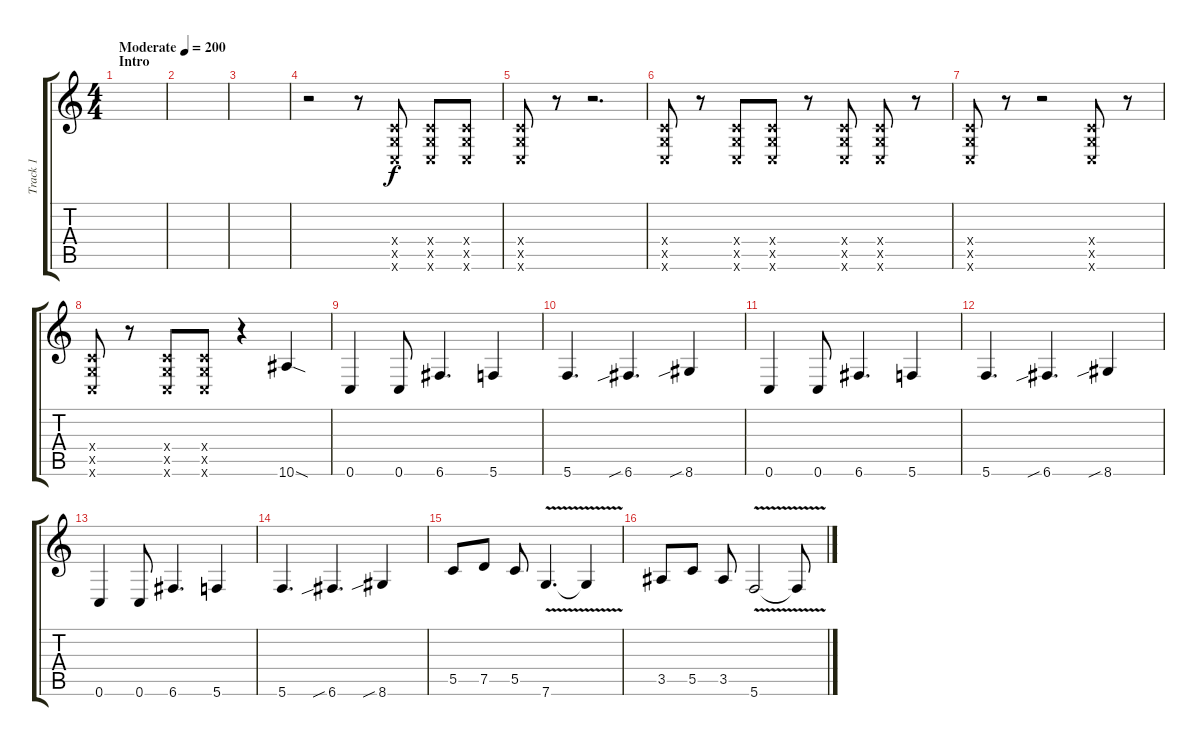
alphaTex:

\track ("Track 1" "Track 1") {instrument distortionguitar}
\staff {score tabs}
\tuning (D4 A3 F3 C3 G2 C2) {hide}
\ts (4 4)
\section ("" "Intro")
\tempo (200 "Moderate")
\clef g2
\ks c
|
|
|
r.2 r.8 (0.4{x} 0.5{x} 0.6{x}).8 (0.4{x} 0.5{x} 0.6{x}).8 (0.4{x} 0.5{x} 0.6{x}).8 |
(0.4{x} 0.5{x} 0.6{x}).8 r.8 r.2{d} |
(0.4{x} 0.5{x} 0.6{x}).8 r.8 (0.4{x} 0.5{x} 0.6{x}).8 (0.4{x} 0.5{x} 0.6{x}).8 r.8 (0.4{x} 0.5{x} 0.6{x}).8 (0.4{x} 0.5{x} 0.6{x}).8 r.8 |
(0.4{x} 0.5{x} 0.6{x}).8 r.8 r.2 (0.4{x} 0.5{x} 0.6{x}).8 r.8 |
(0.4{x} 0.5{x} 0.6{x}).8 r.8 (0.4{x} 0.5{x} 0.6{x}).8 (0.4{x} 0.5{x} 0.6{x}).8 r.4 10.6{sod}.4 |
0.6.4 0.6.8 6.6.4{d} 5.6.4 |
5.6.4{d} 6.6{sib}.4{d} 8.6{sib}.4 |
0.6.4 0.6.8 6.6.4{d} 5.6.4 |
5.6.4{d} 6.6{sib}.4{d} 8.6{sib}.4 |
0.6.4 0.6.8 6.6.4{d} 5.6.4 |
5.6.4{d} 6.6{sib}.4{d} 8.6{sib}.4 |
5.5.8 7.5.8 5.5.8 7.6{v}.4{d} 7.6{t}.4 |
3.5.8 5.5.8 3.5.8 5.6{v}.2 5.6{t}.8
